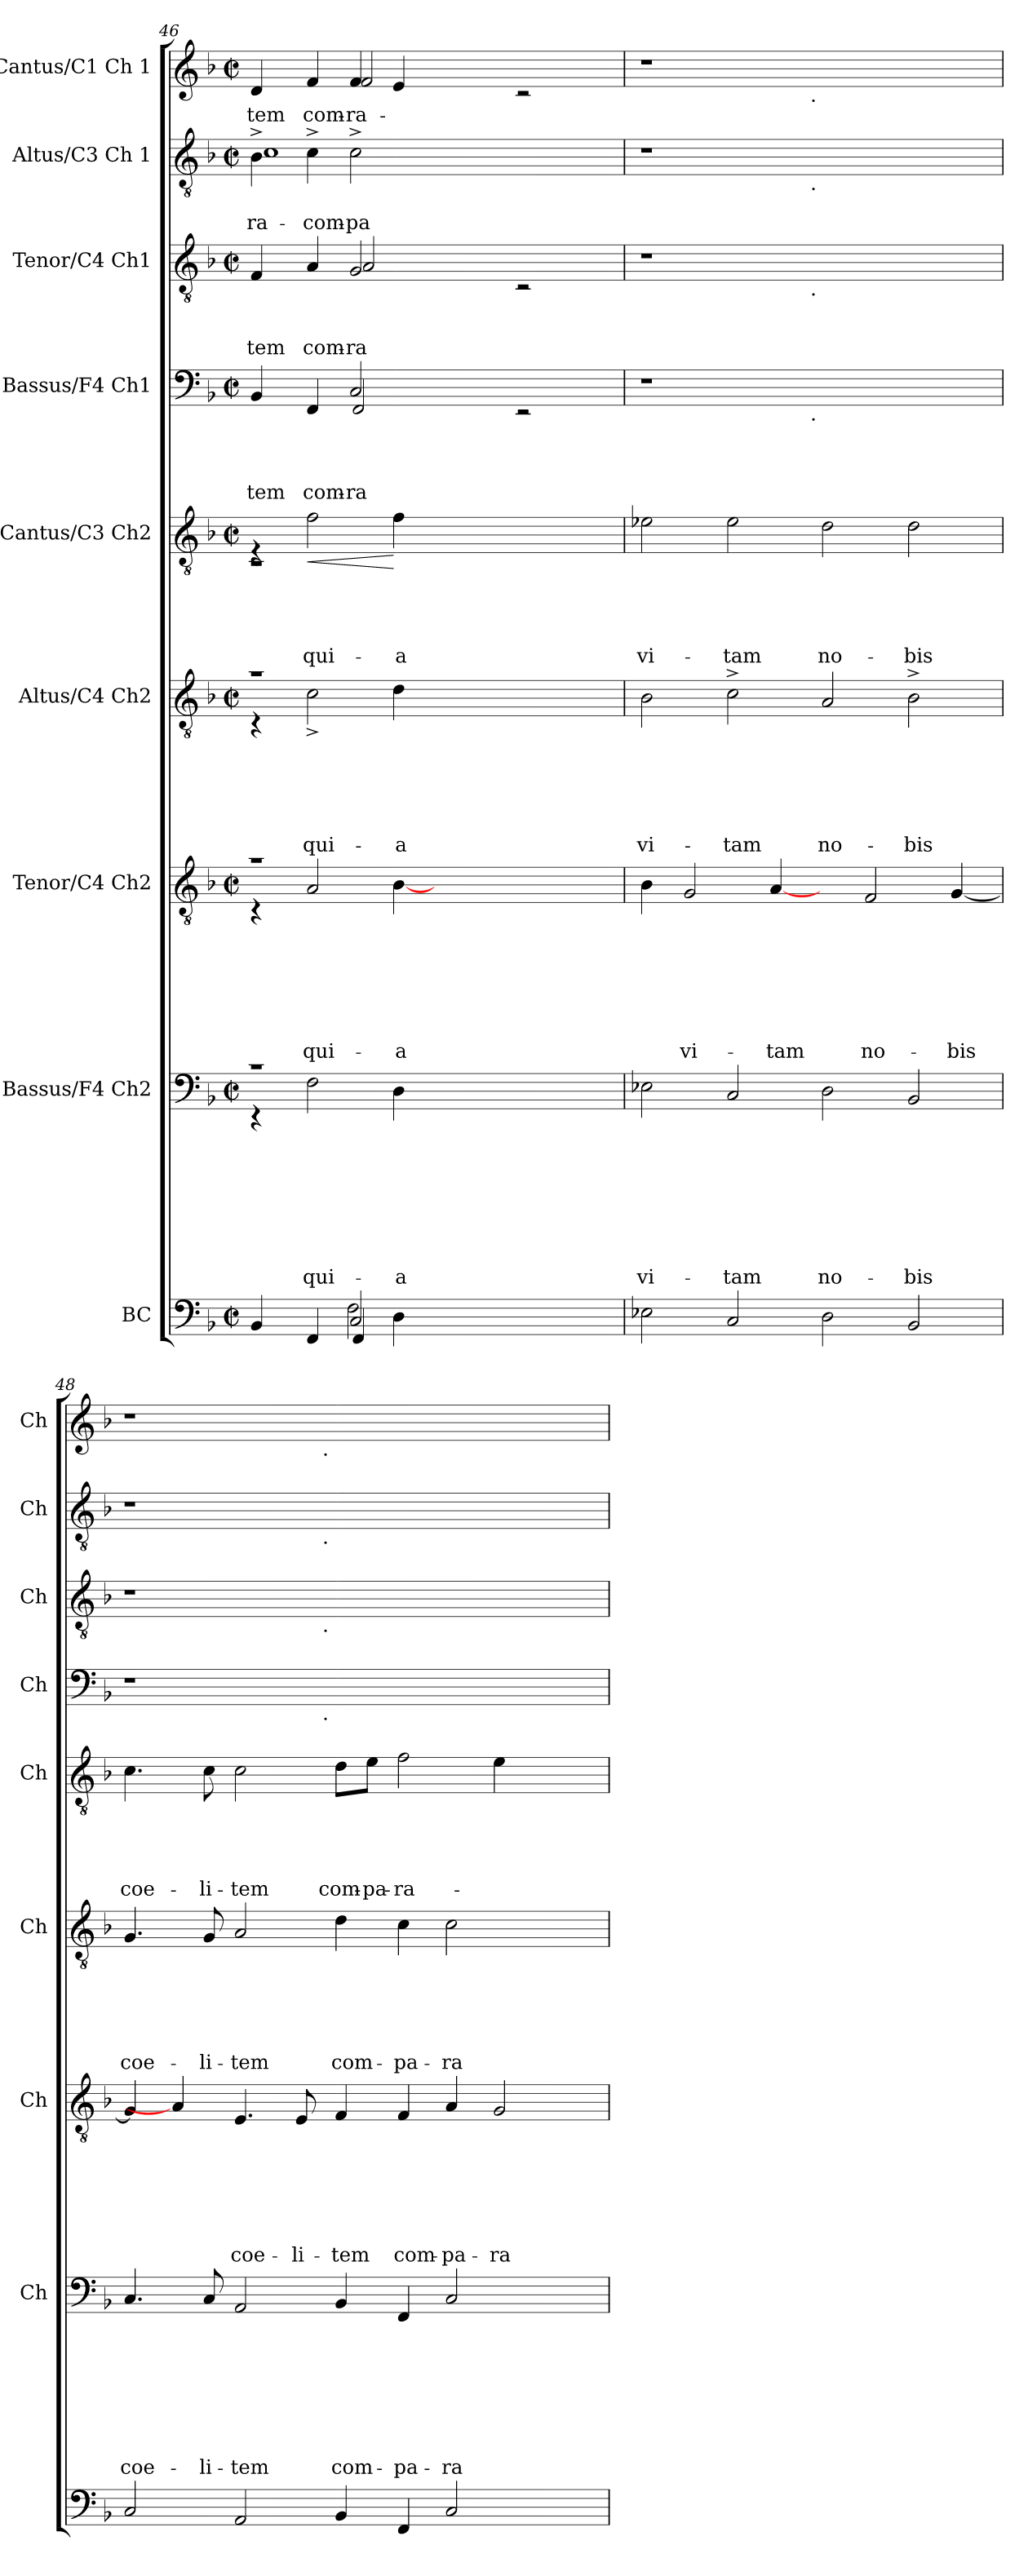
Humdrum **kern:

**kern	**kern	**text	**text	**text	**text	**text	**text	**text	**text	**kern	**text	**text	**text	**text	**text	**text	**text	**kern	**text	**text	**text	**text	**text	**text	**kern	**text	**text	**text	**text	**text	**dynam	**kern	**text	**text	**text	**text	**kern	**text	**text	**text	**kern	**text	**text	**kern	**text
*part9	*part8	*part8	*part8	*part8	*part8	*part8	*part8	*part8	*part8	*part7	*part7	*part7	*part7	*part7	*part7	*part7	*part7	*part6	*part6	*part6	*part6	*part6	*part6	*part6	*part5	*part5	*part5	*part5	*part5	*part5	*part5	*part4	*part4	*part4	*part4	*part4	*part3	*part3	*part3	*part3	*part2	*part2	*part2	*part1	*part1
*staff9	*staff8	*staff8	*staff8	*staff8	*staff8	*staff8	*staff8	*staff8	*staff8	*staff7	*staff7	*staff7	*staff7	*staff7	*staff7	*staff7	*staff7	*staff6	*staff6	*staff6	*staff6	*staff6	*staff6	*staff6	*staff5	*staff5	*staff5	*staff5	*staff5	*staff5	*staff5	*staff4	*staff4	*staff4	*staff4	*staff4	*staff3	*staff3	*staff3	*staff3	*staff2	*staff2	*staff2	*staff1	*staff1
*I"BC	*I"Bassus/F4 Ch2	*	*	*	*	*	*	*	*	*I"Tenor/C4 Ch2	*	*	*	*	*	*	*	*I"Altus/C4 Ch2	*	*	*	*	*	*	*I"Cantus/C3 Ch2	*	*	*	*	*	*	*I"Bassus/F4 Ch1	*	*	*	*	*I"Tenor/C4 Ch1	*	*	*	*I"Altus/C3 Ch 1	*	*	*I"Cantus/C1 Ch 1	*
*	*I'Ch	*	*	*	*	*	*	*	*	*I'Ch	*	*	*	*	*	*	*	*I'Ch	*	*	*	*	*	*	*I'Ch	*	*	*	*	*	*	*I'Ch	*	*	*	*	*I'Ch	*	*	*	*I'Ch	*	*	*I'Ch	*
*clefF4	*clefF4	*	*	*	*	*	*	*	*	*clefGv2	*	*	*	*	*	*	*	*clefGv2	*	*	*	*	*	*	*clefGv2	*	*	*	*	*	*	*clefF4	*	*	*	*	*clefGv2	*	*	*	*clefGv2	*	*	*clefG2	*
*k[b-]	*k[b-]	*	*	*	*	*	*	*	*	*k[b-]	*	*	*	*	*	*	*	*k[b-]	*	*	*	*	*	*	*k[b-]	*	*	*	*	*	*	*k[b-]	*	*	*	*	*k[b-]	*	*	*	*k[b-]	*	*	*k[b-]	*
*F:	*F:	*	*	*	*	*	*	*	*	*F:	*	*	*	*	*	*	*	*F:	*	*	*	*	*	*	*F:	*	*	*	*	*	*	*F:	*	*	*	*	*F:	*	*	*	*F:	*	*	*F:	*
*M2/2	*M2/2	*	*	*	*	*	*	*	*	*M2/2	*	*	*	*	*	*	*	*M2/2	*	*	*	*	*	*	*M2/2	*	*	*	*	*	*	*M2/2	*	*	*	*	*M2/2	*	*	*	*M2/2	*	*	*M2/2	*
*met(c|)	*met(c|)	*	*	*	*	*	*	*	*	*met(c|)	*	*	*	*	*	*	*	*met(c|)	*	*	*	*	*	*	*met(c|)	*	*	*	*	*	*	*met(c|)	*	*	*	*	*met(c|)	*	*	*	*met(c|)	*	*	*met(c|)	*
=46	=46	=46	=46	=46	=46	=46	=46	=46	=46	=46	=46	=46	=46	=46	=46	=46	=46	=46	=46	=46	=46	=46	=46	=46	=46	=46	=46	=46	=46	=46	=46	=46	=46	=46	=46	=46	=46	=46	=46	=46	=46	=46	=46	=46	=46
*^	*^	*	*	*	*	*	*	*	*	*^	*	*	*	*	*	*	*	*^	*	*	*	*	*	*	*^	*	*	*	*	*	*	*	*	*	*	*	*	*	*	*	*	*	*	*	*
*	*^	*	*	*	*	*	*	*	*	*	*	*	*	*	*	*	*	*	*	*	*	*	*	*	*	*	*	*	*	*^	*	*	*	*	*	*	*	*	*	*	*	*	*	*	*	*	*	*	*	*
!	!	!	!	!	!	!	!	!	!	!	!	!	!	!	!	!	!	!	!	!	!	!	!	!	!	!	!	!	!	!	!	!	!	!	!	!	!	!	!	!	!	!	!LO:LY:b	!	!	!	!LO:LY:b	!	!	!LO:LY:b	!	!
*	*	*	*	*	*	*	*	*	*	*	*	*	*	*	*	*	*	*	*	*	*	*	*	*	*	*	*	*	*	*	*	*	*	*	*	*	*	*	*^	*	*	*	*	*^	*	*	*	*^	*	*	*	*
!	!	!	!	!	!	!	!	!	!	!	!	!	!	!	!	!	!	!	!	!	!	!	!	!	!	!	!	!	!	!	!	!	!	!	!	!	!	!	!	!	!	!	!	!	!	!	!	!	!	!	!	!	!LO:LY:b	!	!LO:LY:b
*	*	*	*	*	*	*	*	*	*	*	*	*	*	*	*	*	*	*	*	*	*	*	*	*	*	*	*	*	*	*	*	*	*	*	*	*	*	*	*	*	*	*	*	*	*	*	*	*	*	*	*	*	*	*^	*
4BB-/	2ryy	2ryy	1rc	4rEE	.	.	.	.	.	.	.	.	1ra	4rC	.	.	.	.	.	.	.	1ra	4rC	.	.	.	.	.	.	16.ryy	1rC	4r	.	.	.	.	.	.	4BB-/	2ryy	.	.	.	-tem	4F/	2ryy	.	.	-tem	4B-^<\	1c	.	-ra-	4d/	2ryy	-tem
.	.	.	.	.	.	.	.	.	.	.	.	.	.	.	.	.	.	.	.	.	.	.	.	.	.	.	.	.	.	1ryy	.	.	.	.	.	.	.	.	.	.	.	.	.	.	.	.	.	.	.	.	.	.	.	.	.	.
!	!	!	!	!	!	!	!	!	!	!	!	!LO:LY:b	!	!	!	!	!	!	!	!	!LO:LY:b	!	!	!	!	!	!	!	!LO:LY:b	!	!	!	!	!	!	!	!LO:LY:b	!LO:HP:b	!	!	!	!	!	!LO:LY:b:rj	!	!	!	!	!LO:LY:b:rj	!	!	!	!LO:LY:b:rj	!	!	!LO:LY:b:rj
4FF/	.	.	.	2F\	.	.	.	.	.	.	.	qui-	.	2A/	.	.	.	.	.	.	qui-	.	2c^<\	.	.	.	.	.	qui-	.	.	2f\	.	.	.	.	qui-	<	4FF/	.	.	.	.	com-	4A/	.	.	.	com-	4c^<\	.	.	com-	4f/	.	com-
!	!	!	!	!	!	!	!	!	!	!	!	!	!	!	!	!	!	!	!	!	!	!	!	!	!	!	!	!	!	!	!	!	!	!	!	!	!	!	!	!	!	!	!	!LO:LY:b	!	!	!	!	!	!	!	!	!	!	!	!
!	!	!	!	!	!	!	!	!	!	!	!	!	!	!	!	!	!	!	!	!	!	!	!	!	!	!	!	!	!	!	!	!	!	!	!	!	!	!	!	!	!	!	!	!LO:LY:b	!	!	!	!	!LO:LY:b	!	!	!	!	!	!	!
!	!	!	!	!	!	!	!	!	!	!	!	!	!	!	!	!	!	!	!	!	!	!	!	!	!	!	!	!	!	!	!	!	!	!	!	!	!	!	!	!	!	!	!	!	!	!	!	!	!LO:LY:b	!	!	!	!LO:LY:b	!	!	!LO:LY:b
!	!	!	!	!	!	!	!	!	!	!	!	!	!	!	!	!	!	!	!	!	!	!	!	!	!	!	!	!	!	!	!	!	!	!	!	!	!	!	!	!	!	!	!	!	!	!	!	!	!	!	!	!	!	!	!	!LO:LY:b
2C/	4FF/	2F\	.	.	.	.	.	.	.	.	.	.	.	.	.	.	.	.	.	.	.	.	.	.	.	.	.	.	.	.	.	.	.	.	.	.	.	.	2C/	2FF/	.	.	.	-ra-	2G/	2A/	.	.	-ra-	2c^<\	.	.	-pa-	4f/	2f/	-ra-
!	!	!	!	!	!	!	!	!	!	!	!	!LO:LY:b	!	!	!	!	!	!	!	!	!LO:LY:b	!	!	!	!	!	!	!	!LO:LY:b	!	!	!	!	!	!	!	!LO:LY:b	!	!	!	!	!	!	!	!	!	!	!	!	!	!	!	!	!	!	!
.	4D\	.	.	4D\	.	.	.	.	.	.	.	-a	.	[>4B-\	.	.	.	.	.	.	-a	.	4d\	.	.	.	.	.	-a	.	.	4f\	.	.	.	.	-a	[	.	.	.	.	.	.	.	.	.	.	.	.	.	.	.	4e/	.	.
1ryy	1ryy	1ryy	1ryy	1ryy	.	.	.	.	.	.	.	.	1ryy	1ryy	.	.	.	.	.	.	.	1ryy	1ryy	.	.	.	.	.	.	.	1ryy	1ryy	.	.	.	.	.	.	1ryy	2ryy	.	.	.	.	1ryy	2ryy	.	.	.	1ryy	1ryy	.	.	1ryy	2ryy	.
.	.	.	.	.	.	.	.	.	.	.	.	.	.	.	.	.	.	.	.	.	.	.	.	.	.	.	.	.	.	2ryy	.	.	.	.	.	.	.	.	.	.	.	.	.	.	.	.	.	.	.	.	.	.	.	.	.	.
.	.	.	.	.	.	.	.	.	.	.	.	.	.	.	.	.	.	.	.	.	.	.	.	.	.	.	.	.	.	.	.	.	.	.	.	.	.	.	.	2rEE	.	.	.	.	.	2rC	.	.	.	.	.	.	.	.	2rc	.
.	.	.	.	.	.	.	.	.	.	.	.	.	.	.	.	.	.	.	.	.	.	.	.	.	.	.	.	.	.	4ryy	.	.	.	.	.	.	.	.	.	.	.	.	.	.	.	.	.	.	.	.	.	.	.	.	.	.
.	.	.	.	.	.	.	.	.	.	.	.	.	.	.	.	.	.	.	.	.	.	.	.	.	.	.	.	.	.	8ryy	.	.	.	.	.	.	.	.	.	.	.	.	.	.	.	.	.	.	.	.	.	.	.	.	.	.
.	.	.	.	.	.	.	.	.	.	.	.	.	.	.	.	.	.	.	.	.	.	.	.	.	.	.	.	.	.	32ryy	.	.	.	.	.	.	.	.	.	.	.	.	.	.	.	.	.	.	.	.	.	.	.	.	.	.
*v	*v	*v	*	*	*	*	*	*	*	*	*	*	*v	*v	*	*	*	*	*	*	*	*v	*v	*	*	*	*	*	*	*v	*v	*v	*	*	*	*	*	*	*	*	*	*	*	*	*	*	*	*	*	*	*	*	*	*	*	*
*	*v	*v	*	*	*	*	*	*	*	*	*	*	*	*	*	*	*	*	*	*	*	*	*	*	*	*	*	*	*	*	*	*	*	*	*	*	*	*	*	*	*	*	*	*	*	*	*	*	*	*
=47	=47	=47	=47	=47	=47	=47	=47	=47	=47	=47	=47	=47	=47	=47	=47	=47	=47	=47	=47	=47	=47	=47	=47	=47	=47	=47	=47	=47	=47	=47	=47	=47	=47	=47	=47	=47	=47	=47	=47	=47	=47	=47	=47	=47	=47	=47	=47	=47	=47
!	!	!	!	!	!	!	!	!	!LO:LY:b	!	!	!	!	!	!	!	!	!	!	!	!	!	!	!LO:LY:b	!	!	!	!	!	!LO:LY:b	!	!	!	!	!	!	!	!	!	!	!	!	!	!	!	!	!	!	!
2E-X\	2E-X\	.	.	.	.	.	.	.	vi-	4B-\	.	.	.	.	.	.	.	2B-\	.	.	.	.	.	vi-	2e-X\	.	.	.	.	vi-	.	1r	2ryy	.	.	.	.	1r	2ryy	.	.	.	1r	2ryy	.	.	1r	2ryy	.
!	!	!	!	!	!	!	!	!	!	!	!	!	!	!	!	!	!LO:LY:b	!	!	!	!	!	!	!	!	!	!	!	!	!	!	!	!	!	!	!	!	!	!	!	!	!	!	!	!	!	!	!	!
.	.	.	.	.	.	.	.	.	.	2G/	.	.	.	.	.	.	vi-	.	.	.	.	.	.	.	.	.	.	.	.	.	.	.	.	.	.	.	.	.	.	.	.	.	.	.	.	.	.	.	.
!	!	!	!	!	!	!	!	!	!LO:LY:b	!	!	!	!	!	!	!	!	!	!	!	!	!	!	!LO:LY:b	!	!	!	!	!	!LO:LY:b	!	!	!	!	!	!	!	!	!	!	!	!	!	!	!	!	!	!	!
2C/	2C/	.	.	.	.	.	.	.	-tam	.	.	.	.	.	.	.	.	2c^>\	.	.	.	.	.	-tam	2e-\	.	.	.	.	-tam	.	.	4...ryy	.	.	.	.	.	4...ryy	.	.	.	.	4...ryy	.	.	.	4...ryy	.
!	!	!	!	!	!	!	!	!	!	!	!	!	!	!	!	!	!LO:LY:b	!	!	!	!	!	!	!	!	!	!	!	!	!	!	!	!	!	!	!	!	!	!	!	!	!	!	!	!	!	!	!	!
.	.	.	.	.	.	.	.	.	.	[4A/	.	.	.	.	.	.	-tam	.	.	.	.	.	.	.	.	.	.	.	.	.	.	.	.	.	.	.	.	.	.	.	.	.	.	.	.	.	.	.	.
!	!	!	!	!	!	!	!	!	!	!	!	!	!	!	!	!	!	!	!	!	!	!	!	!	!	!	!	!	!	!	!	!	!	!	!	!	!	!	!	!	!	!	!	!	!	!	!	!LO:TX:b:t=.	!
!	!	!	!	!	!	!	!	!	!	!	!	!	!	!	!	!	!	!	!	!	!	!	!	!	!	!	!	!	!	!	!	!	!	!	!	!	!	!	!	!	!	!	!	!LO:TX:b:t=.	!	!	!	!	!
!	!	!	!	!	!	!	!	!	!	!	!	!	!	!	!	!	!	!	!	!	!	!	!	!	!	!	!	!	!	!	!	!	!	!	!	!	!	!	!LO:TX:b:t=.	!	!	!	!	!	!	!	!	!	!
!	!	!	!	!	!	!	!	!	!	!	!	!	!	!	!	!	!	!	!	!	!	!	!	!	!	!	!	!	!	!	!	!	!LO:TX:b:t=.	!	!	!	!	!	!	!	!	!	!	!	!	!	!	!	!
.	.	.	.	.	.	.	.	.	.	.	.	.	.	.	.	.	.	.	.	.	.	.	.	.	.	.	.	.	.	.	.	.	1ryy	.	.	.	.	.	1ryy	.	.	.	.	1ryy	.	.	.	1ryy	.
!	!	!	!	!	!	!	!	!	!LO:LY:b	!	!	!	!	!	!	!	!	!	!	!	!	!	!	!LO:LY:b	!	!	!	!	!	!LO:LY:b	!	!	!	!	!	!	!	!	!	!	!	!	!	!	!	!	!	!	!
2D\	2D\	.	.	.	.	.	.	.	no-	4ryy	.	.	.	.	.	.	.	2A/	.	.	.	.	.	no-	2d\	.	.	.	.	no-	.	1ryy	.	.	.	.	.	1ryy	.	.	.	.	1ryy	.	.	.	1ryy	.	.
!	!	!	!	!	!	!	!	!	!	!	!	!	!	!	!	!	!LO:LY:b	!	!	!	!	!	!	!	!	!	!	!	!	!	!	!	!	!	!	!	!	!	!	!	!	!	!	!	!	!	!	!	!
.	.	.	.	.	.	.	.	.	.	2F/	.	.	.	.	.	.	no-	.	.	.	.	.	.	.	.	.	.	.	.	.	.	.	.	.	.	.	.	.	.	.	.	.	.	.	.	.	.	.	.
!	!	!	!	!	!	!	!	!	!LO:LY:b	!	!	!	!	!	!	!	!	!	!	!	!	!	!	!LO:LY:b	!	!	!	!	!	!LO:LY:b	!	!	!	!	!	!	!	!	!	!	!	!	!	!	!	!	!	!	!
2BB-/	2BB-/	.	.	.	.	.	.	.	-bis	.	.	.	.	.	.	.	.	2B-^>\	.	.	.	.	.	-bis	2d\	.	.	.	.	-bis	.	.	.	.	.	.	.	.	.	.	.	.	.	.	.	.	.	.	.
!	!	!	!	!	!	!	!	!	!	!	!	!	!	!	!	!	!LO:LY:b	!	!	!	!	!	!	!	!	!	!	!	!	!	!	!	!	!	!	!	!	!	!	!	!	!	!	!	!	!	!	!	!
.	.	.	.	.	.	.	.	.	.	[<4G/	.	.	.	.	.	.	-bis	.	.	.	.	.	.	.	.	.	.	.	.	.	.	.	.	.	.	.	.	.	.	.	.	.	.	.	.	.	.	.	.
.	.	.	.	.	.	.	.	.	.	.	.	.	.	.	.	.	.	.	.	.	.	.	.	.	.	.	.	.	.	.	.	.	32ryy	.	.	.	.	.	32ryy	.	.	.	.	32ryy	.	.	.	32ryy	.
=48	=48	=48	=48	=48	=48	=48	=48	=48	=48	=48	=48	=48	=48	=48	=48	=48	=48	=48	=48	=48	=48	=48	=48	=48	=48	=48	=48	=48	=48	=48	=48	=48	=48	=48	=48	=48	=48	=48	=48	=48	=48	=48	=48	=48	=48	=48	=48	=48	=48
!	!	!	!	!	!	!	!	!	!LO:LY:b	!	!	!	!	!	!	!	!	!	!	!	!	!	!	!LO:LY:b	!	!	!	!	!	!LO:LY:b	!	!	!	!	!	!	!	!	!	!	!	!	!	!	!	!	!	!	!
2C/	4.C/	.	.	.	.	.	.	.	coe-	4G/]	.	.	.	.	.	.	.	4.G/	.	.	.	.	.	coe-	4.c\	.	.	.	.	coe-	.	1r	2ryy	.	.	.	.	1r	2ryy	.	.	.	1r	2ryy	.	.	1r	2ryy	.
.	.	.	.	.	.	.	.	.	.	4A/]	.	.	.	.	.	.	.	.	.	.	.	.	.	.	.	.	.	.	.	.	.	.	.	.	.	.	.	.	.	.	.	.	.	.	.	.	.	.	.
!	!	!	!	!	!	!	!	!	!LO:LY:b	!	!	!	!	!	!	!	!	!	!	!	!	!	!	!LO:LY:b	!	!	!	!	!	!LO:LY:b	!	!	!	!	!	!	!	!	!	!	!	!	!	!	!	!	!	!	!
.	8C/	.	.	.	.	.	.	.	-li-	.	.	.	.	.	.	.	.	8G/	.	.	.	.	.	-li-	8c\	.	.	.	.	-li-	.	.	.	.	.	.	.	.	.	.	.	.	.	.	.	.	.	.	.
!	!	!	!	!	!	!	!	!	!LO:LY:b	!	!	!	!	!	!	!	!LO:LY:b	!	!	!	!	!	!	!LO:LY:b	!	!	!	!	!	!LO:LY:b	!	!	!	!	!	!	!	!	!	!	!	!	!	!	!	!	!	!	!
2AA/	2AA/	.	.	.	.	.	.	.	-tem	4.E/	.	.	.	.	.	.	coe-	2A/	.	.	.	.	.	-tem	2c\	.	.	.	.	-tem	.	.	4...ryy	.	.	.	.	.	4...ryy	.	.	.	.	4...ryy	.	.	.	4...ryy	.
!	!	!	!	!	!	!	!	!	!	!	!	!	!	!	!	!	!LO:LY:b	!	!	!	!	!	!	!	!	!	!	!	!	!	!	!	!	!	!	!	!	!	!	!	!	!	!	!	!	!	!	!	!
.	.	.	.	.	.	.	.	.	.	8E/	.	.	.	.	.	.	-li-	.	.	.	.	.	.	.	.	.	.	.	.	.	.	.	.	.	.	.	.	.	.	.	.	.	.	.	.	.	.	.	.
!	!	!	!	!	!	!	!	!	!	!	!	!	!	!	!	!	!	!	!	!	!	!	!	!	!	!	!	!	!	!	!	!	!	!	!	!	!	!	!	!	!	!	!	!	!	!	!	!LO:TX:b:t=.	!
!	!	!	!	!	!	!	!	!	!	!	!	!	!	!	!	!	!	!	!	!	!	!	!	!	!	!	!	!	!	!	!	!	!	!	!	!	!	!	!	!	!	!	!	!LO:TX:b:t=.	!	!	!	!	!
!	!	!	!	!	!	!	!	!	!	!	!	!	!	!	!	!	!	!	!	!	!	!	!	!	!	!	!	!	!	!	!	!	!	!	!	!	!	!	!LO:TX:b:t=.	!	!	!	!	!	!	!	!	!	!
!	!	!	!	!	!	!	!	!	!	!	!	!	!	!	!	!	!	!	!	!	!	!	!	!	!	!	!	!	!	!	!	!	!LO:TX:b:t=.	!	!	!	!	!	!	!	!	!	!	!	!	!	!	!	!
.	.	.	.	.	.	.	.	.	.	.	.	.	.	.	.	.	.	.	.	.	.	.	.	.	.	.	.	.	.	.	.	.	1ryy	.	.	.	.	.	1ryy	.	.	.	.	1ryy	.	.	.	1ryy	.
!	!	!	!	!	!	!	!	!	!LO:LY:b	!	!	!	!	!	!	!	!LO:LY:b	!	!	!	!	!	!	!LO:LY:b	!	!	!	!	!	!LO:LY:b	!	!	!	!	!	!	!	!	!	!	!	!	!	!	!	!	!	!	!
4BB-/	4BB-/	.	.	.	.	.	.	.	com-	4F/	.	.	.	.	.	.	-tem	4d\	.	.	.	.	.	com-	8d\L	.	.	.	.	com-	.	1ryy	.	.	.	.	.	1ryy	.	.	.	.	1ryy	.	.	.	1ryy	.	.
!	!	!	!	!	!	!	!	!	!	!	!	!	!	!	!	!	!	!	!	!	!	!	!	!	!	!	!	!	!	!LO:LY:b	!	!	!	!	!	!	!	!	!	!	!	!	!	!	!	!	!	!	!
.	.	.	.	.	.	.	.	.	.	.	.	.	.	.	.	.	.	.	.	.	.	.	.	.	8e\J	.	.	.	.	-pa-	.	.	.	.	.	.	.	.	.	.	.	.	.	.	.	.	.	.	.
!	!	!	!	!	!	!	!	!	!LO:LY:b	!	!	!	!	!	!	!	!LO:LY:b	!	!	!	!	!	!	!LO:LY:b	!	!	!	!	!	!LO:LY:b:rj	!	!	!	!	!	!	!	!	!	!	!	!	!	!	!	!	!	!	!
4FF/	4FF/	.	.	.	.	.	.	.	-pa-	4F/	.	.	.	.	.	.	com-	4c\	.	.	.	.	.	-pa-	2f\	.	.	.	.	-ra-	.	.	.	.	.	.	.	.	.	.	.	.	.	.	.	.	.	.	.
!	!	!	!	!	!	!	!	!	!LO:LY:b	!	!	!	!	!	!	!	!LO:LY:b	!	!	!	!	!	!	!LO:LY:b	!	!	!	!	!	!	!	!	!	!	!	!	!	!	!	!	!	!	!	!	!	!	!	!	!
2C/	2C/	.	.	.	.	.	.	.	-ra-	4A/	.	.	.	.	.	.	-pa-	2c\	.	.	.	.	.	-ra-	.	.	.	.	.	.	.	.	.	.	.	.	.	.	.	.	.	.	.	.	.	.	.	.	.
!	!	!	!	!	!	!	!	!	!	!	!	!	!	!	!	!	!LO:LY:b	!	!	!	!	!	!	!	!	!	!	!	!	!	!	!	!	!	!	!	!	!	!	!	!	!	!	!	!	!	!	!	!
.	.	.	.	.	.	.	.	.	.	2G/	.	.	.	.	.	.	-ra-	.	.	.	.	.	.	.	4e\	.	.	.	.	.	.	.	.	.	.	.	.	.	.	.	.	.	.	.	.	.	.	.	.
.	.	.	.	.	.	.	.	.	.	.	.	.	.	.	.	.	.	.	.	.	.	.	.	.	.	.	.	.	.	.	.	.	4ryy	.	.	.	.	.	4ryy	.	.	.	.	4ryy	.	.	.	4ryy	.
4ryy	4ryy	.	.	.	.	.	.	.	.	.	.	.	.	.	.	.	.	4ryy	.	.	.	.	.	.	4ryy	.	.	.	.	.	.	4ryy	.	.	.	.	.	4ryy	.	.	.	.	4ryy	.	.	.	4ryy	.	.
.	.	.	.	.	.	.	.	.	.	.	.	.	.	.	.	.	.	.	.	.	.	.	.	.	.	.	.	.	.	.	.	.	32ryy	.	.	.	.	.	32ryy	.	.	.	.	32ryy	.	.	.	32ryy	.
*	*	*	*	*	*	*	*	*	*	*	*	*	*	*	*	*	*	*	*	*	*	*	*	*	*	*	*	*	*	*	*	*v	*v	*	*	*	*	*	*	*	*	*	*v	*v	*	*	*v	*v	*
*	*	*	*	*	*	*	*	*	*	*	*	*	*	*	*	*	*	*	*	*	*	*	*	*	*	*	*	*	*	*	*	*	*	*	*	*	*v	*v	*	*	*	*	*	*	*	*
=	=	=	=	=	=	=	=	=	=	=	=	=	=	=	=	=	=	=	=	=	=	=	=	=	=	=	=	=	=	=	=	=	=	=	=	=	=	=	=	=	=	=	=	=	=
*-	*-	*-	*-	*-	*-	*-	*-	*-	*-	*-	*-	*-	*-	*-	*-	*-	*-	*-	*-	*-	*-	*-	*-	*-	*-	*-	*-	*-	*-	*-	*-	*-	*-	*-	*-	*-	*-	*-	*-	*-	*-	*-	*-	*-	*-
